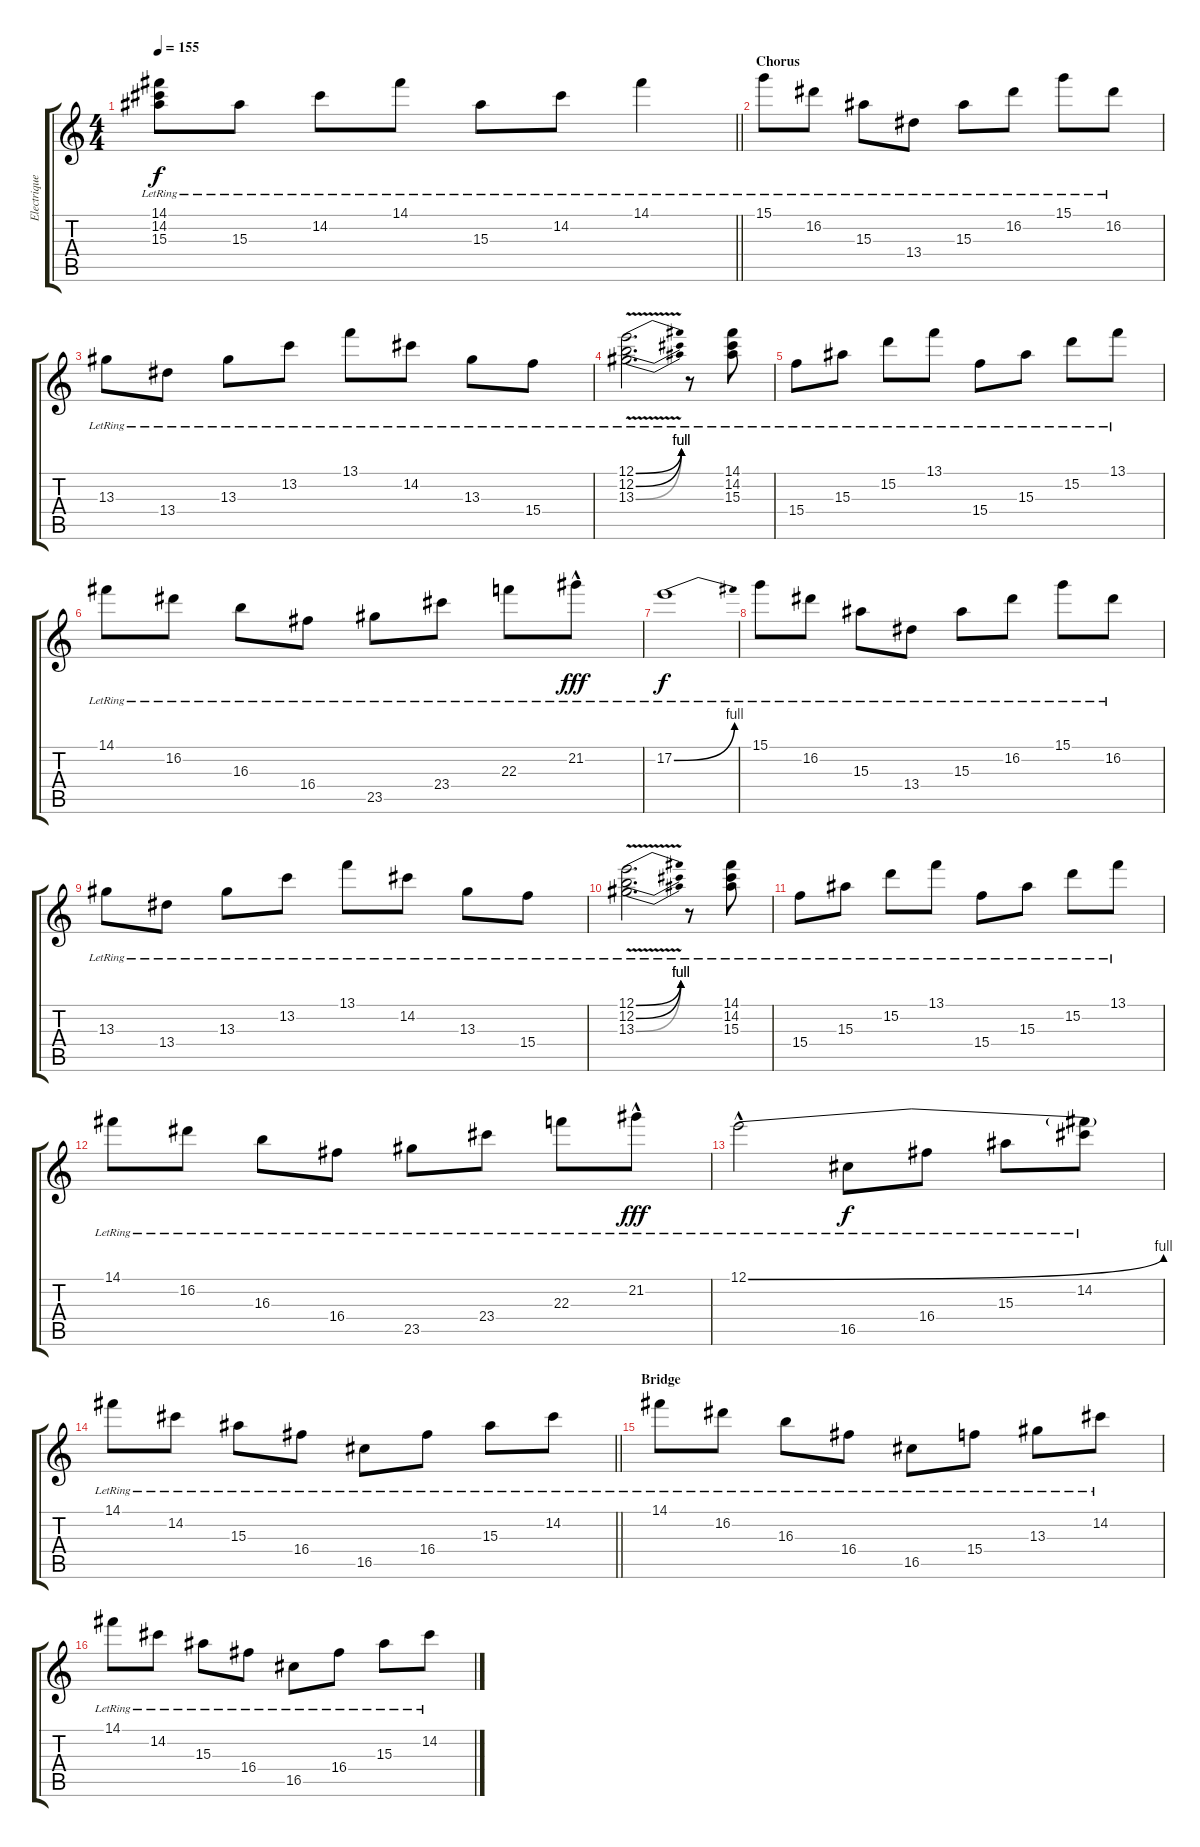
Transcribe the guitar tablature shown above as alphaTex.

\track ("Electrique" "Electrique") {instrument electricguitarclean}
\staff {score tabs}
\tuning (E4 B3 G3 D3 A2 E2) {hide}
\ts (4 4)
\tempo 155
\clef g2
\barLineRight lightlight
\ks c
(14.1{lr} 14.2{lr} 15.3{lr}).8{dy f} 15.3{lr}.8 14.2{lr}.8 14.1{lr}.8 15.3{lr}.8 14.2{lr}.8 14.1{lr}.4 |
\section ("" "Chorus")
15.1{lr}.8{volume 10} 16.2{lr}.8 15.3{lr}.8 13.4{lr}.8 15.3{lr}.8 16.2{lr}.8 15.1{lr}.8 16.2{lr}.8 |
13.3{lr}.8 13.4{lr}.8 13.3{lr}.8 13.2{lr}.8 13.1{lr}.8 14.2{lr}.8 13.3{lr}.8 15.4{lr}.8 |
(12.1{be (bend 0 0 60 4) lr} 12.2{be (bend 0 0 60 4) lr} 13.3{be (bend 0 0 60 4) v lr}).2{d} r.8 (14.1{lr} 14.2{lr} 15.3{lr}).8 |
15.4{lr}.8 15.3{lr}.8 15.2{lr}.8 13.1{lr}.8 15.4{lr}.8 15.3{lr}.8 15.2{lr}.8 13.1{lr}.8 |
14.1{lr}.8 16.2{lr}.8 16.3{lr}.8 16.4{lr}.8 23.5{lr}.8 23.4{lr}.8 22.3{lr}.8 21.2{hac lr}.8{dy fff} |
17.2{be (bend 0 0 60 4) lr}.1{dy f} |
15.1{lr}.8 16.2{lr}.8 15.3{lr}.8 13.4{lr}.8 15.3{lr}.8 16.2{lr}.8 15.1{lr}.8 16.2{lr}.8 |
13.3{lr}.8 13.4{lr}.8 13.3{lr}.8 13.2{lr}.8 13.1{lr}.8 14.2{lr}.8 13.3{lr}.8 15.4{lr}.8 |
(12.1{be (bend 0 0 60 4) lr} 12.2{be (bend 0 0 60 4) lr} 13.3{be (bend 0 0 60 4) v lr}).2{d} r.8 (14.1{lr} 14.2{lr} 15.3{lr}).8 |
15.4{lr}.8 15.3{lr}.8 15.2{lr}.8 13.1{lr}.8 15.4{lr}.8 15.3{lr}.8 15.2{lr}.8 13.1{lr}.8 |
14.1{lr}.8 16.2{lr}.8 16.3{lr}.8 16.4{lr}.8 23.5{lr}.8 23.4{lr}.8 22.3{lr}.8 21.2{hac lr}.8{dy fff} |
12.1{be (bend 0 0 60 4) hac lr}.2 16.5{lr}.8{dy f} 16.4{lr}.8 15.3{lr}.8 (12.1{t} 14.2{lr}).8 |
\barLineRight lightlight
14.1{lr}.8 14.2{lr}.8 15.3{lr}.8 16.4{lr}.8 16.5{lr}.8 16.4{lr}.8 15.3{lr}.8 14.2{lr}.8 |
\section ("" "Bridge")
14.1{lr}.8 16.2{lr}.8 16.3{lr}.8 16.4{lr}.8 16.5{lr}.8 15.4{lr}.8 13.3{lr}.8 14.2{lr}.8 |
14.1{lr}.8 14.2{lr}.8 15.3{lr}.8 16.4{lr}.8 16.5{lr}.8 16.4{lr}.8 15.3{lr}.8 14.2{lr}.8
